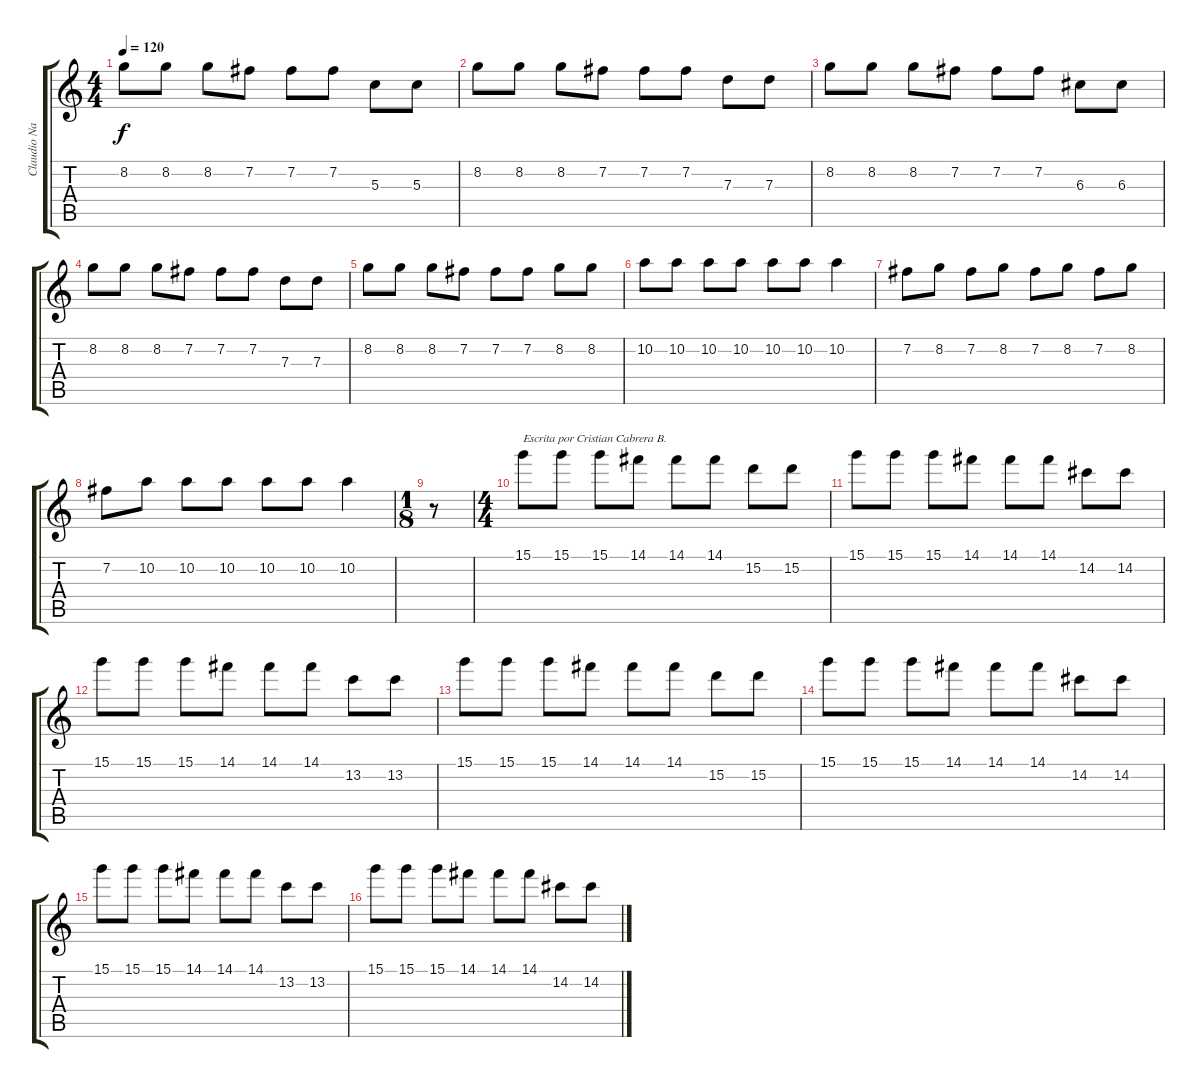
\track ("Claudio Narea" "Claudio Na") {instrument overdrivenguitar}
\staff {score tabs}
\tuning (E4 B3 G3 D3 A2 E2) {hide}
\ts (4 4)
\tempo 120
\clef g2
\ks c
8.2.8{dy f} 8.2.8 8.2.8 7.2.8 7.2.8 7.2.8 5.3.8 5.3.8 |
8.2.8 8.2.8 8.2.8 7.2.8 7.2.8 7.2.8 7.3.8 7.3.8 |
8.2.8 8.2.8 8.2.8 7.2.8 7.2.8 7.2.8 6.3.8 6.3.8 |
8.2.8 8.2.8 8.2.8 7.2.8 7.2.8 7.2.8 7.3.8 7.3.8 |
8.2.8 8.2.8 8.2.8 7.2.8 7.2.8 7.2.8 8.2.8 8.2.8 |
10.2.8 10.2.8 10.2.8 10.2.8 10.2.8 10.2.8 10.2.4 |
7.2.8 8.2.8 7.2.8 8.2.8 7.2.8 8.2.8 7.2.8 8.2.8 |
7.2.8 10.2.8 10.2.8 10.2.8 10.2.8 10.2.8 10.2.4 |
\ts (1 8)
r.8 |
\ts (4 4)
15.1.8{txt "Escrita por Cristian Cabrera B."} 15.1.8 15.1.8 14.1.8 14.1.8 14.1.8 15.2.8 15.2.8 |
15.1.8 15.1.8 15.1.8 14.1.8 14.1.8 14.1.8 14.2.8 14.2.8 |
15.1.8 15.1.8 15.1.8 14.1.8 14.1.8 14.1.8 13.2.8 13.2.8 |
15.1.8 15.1.8 15.1.8 14.1.8 14.1.8 14.1.8 15.2.8 15.2.8 |
15.1.8 15.1.8 15.1.8 14.1.8 14.1.8 14.1.8 14.2.8 14.2.8 |
15.1.8 15.1.8 15.1.8 14.1.8 14.1.8 14.1.8 13.2.8 13.2.8 |
15.1.8 15.1.8 15.1.8 14.1.8 14.1.8 14.1.8 14.2.8 14.2.8
